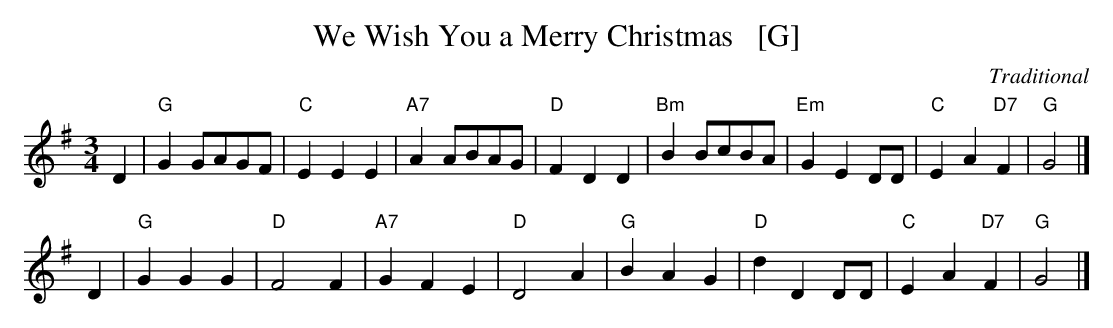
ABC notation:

X:1
T: We Wish You a Merry Christmas   [G]
C: Traditional
M: 3/4
L: 1/4
K: G
D |\
"G"G G/2A/2G/2F/2 | "C"E E E | "A7"A A/2B/2A/2G/2 | "D"F D D |\
"Bm"B B/2c/2B/2A/2 | "Em"G E D/2D/2 | "C"E A "D7"F | "G"G2 |]
D |\
"G"G G G | "D"F2 F | "A7"G F E | "D"D2 A |\
"G"B A G | "D"d D D/2D/2 | "C"E A "D7"F | "G"G2 |]
